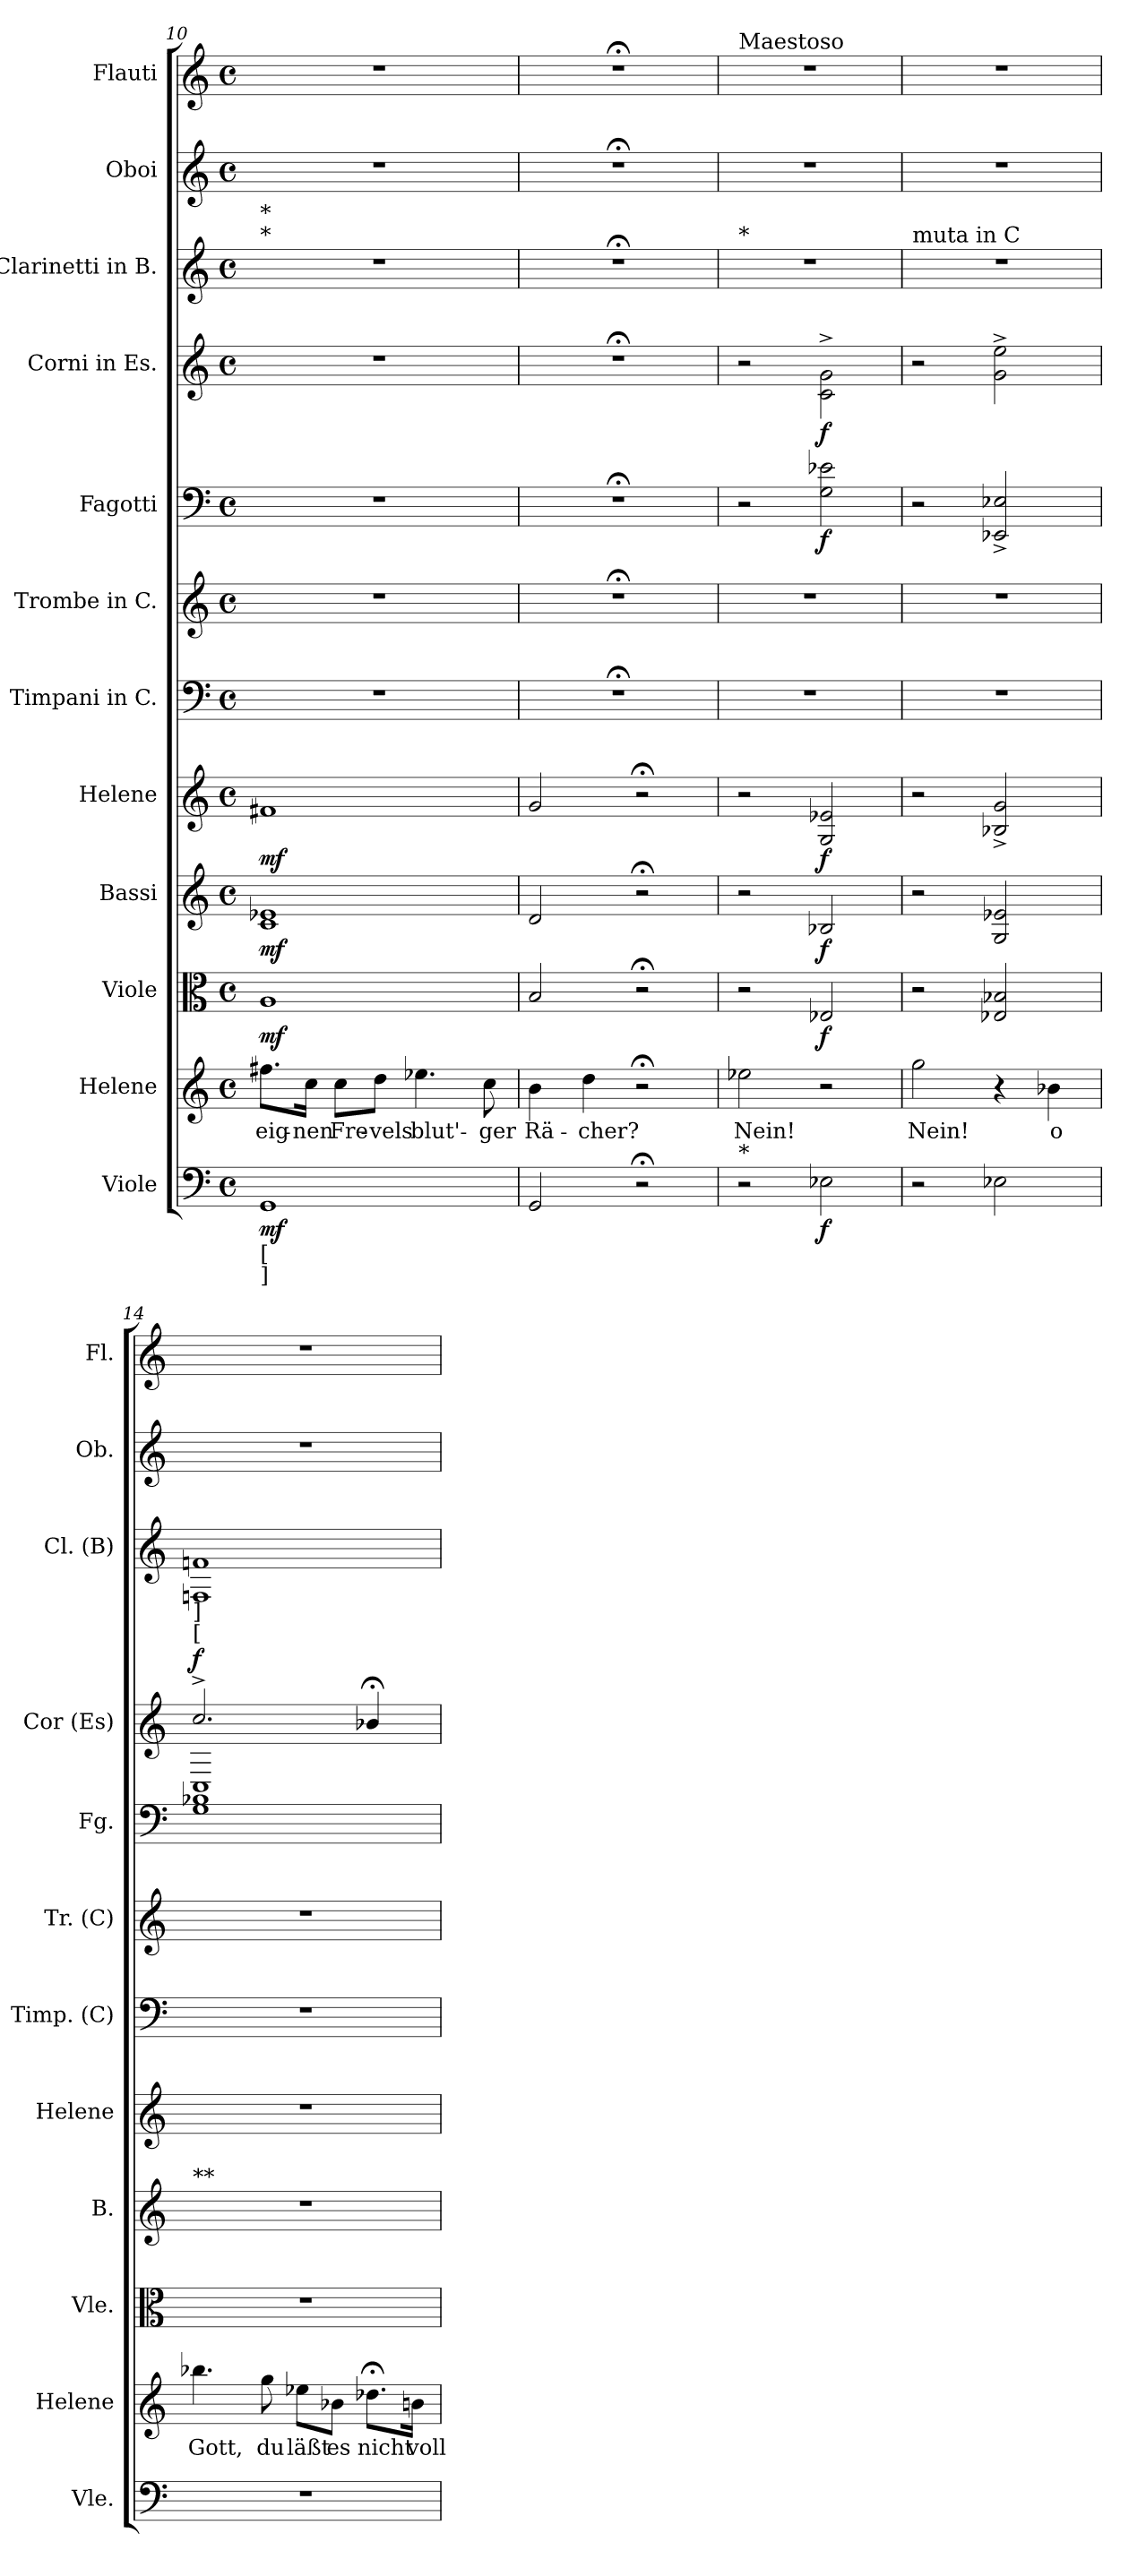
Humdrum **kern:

**kern	**dynam	**kern	**text	**kern	**dynam	**kern	**dynam	**kern	**dynam	**kern	**kern	**kern	**dynam	**kern	**dynam	**kern	**kern	**kern
*part12	*part12	*part11	*part11	*part10	*part10	*part9	*part9	*part8	*part8	*part7	*part6	*part5	*part5	*part4	*part4	*part3	*part2	*part1
*staff12	*staff12	*staff11	*staff11	*staff10	*staff10	*staff9	*staff9	*staff8	*staff8	*staff7	*staff6	*staff5	*staff5	*staff4	*staff4	*staff3	*staff2	*staff1
*I"Viole	*	*I"Helene	*	*I"Viole	*	*I"Bassi	*	*I"Helene	*	*I"Timpani in C.	*I"Trombe in C.	*I"Fagotti	*	*I"Corni in Es.	*	*I"Clarinetti in B.	*I"Oboi	*I"Flauti
*I'Vle.	*	*I'Helene	*	*I'Vle.	*	*I'B.	*	*I'Helene	*	*I'Timp. (C)	*I'Tr. (C)	*I'Fg.	*	*I'Cor (Es)	*	*I'Cl. (B)	*I'Ob.	*I'Fl.
*clefF4	*	*clefG2	*	*clefC3	*	*clefG2	*	*clefG2	*	*clefF4	*clefG2	*clefF4	*	*clefG2	*	*clefG2	*clefG2	*clefG2
*	*	*	*	*	*	*	*	*	*	*	*	*	*	*ITrd4c7	*	*ITrd1c2	*	*
*M4/4	*	*M4/4	*	*M4/4	*	*M4/4	*	*M4/4	*	*M4/4	*M4/4	*M4/4	*	*M4/4	*	*M4/4	*M4/4	*M4/4
*met(c)	*	*met(c)	*	*met(c)	*	*met(c)	*	*met(c)	*	*met(c)	*met(c)	*met(c)	*	*met(c)	*	*met(c)	*met(c)	*met(c)
=10	=10	=10	=10	=10	=10	=10	=10	=10	=10	=10	=10	=10	=10	=10	=10	=10	=10	=10
!	!	!	!	!	!	!	!	!	!	!	!	!	!	!	!	!LO:TX:a:t=*	!	!
!	!	!	!	!	!	!	!	!	!	!	!	!	!	!	!	!LO:TX:a:t=*	!	!
!LO:TX:b:t=[	!	!	!	!	!	!	!	!	!	!	!	!	!	!	!	!	!	!
!LO:TX:b:t=]	!	!	!	!	!	!	!	!	!	!	!	!	!	!	!	!	!	!
!	!LO:DY:b	!	!	!	!LO:DY:b	!	!LO:DY:b	!	!LO:DY:b	!	!	!	!	!	!	!	!	!
1GG	mf	8.ff#\L	eig-	1A	mf	1c 1e-	mf	1f#	mf	1r	1r	1r	.	1r	.	1r	1r	1r
.	.	16cc\Jk	nen	.	.	.	.	.	.	.	.	.	.	.	.	.	.	.
.	.	8cc\L	Fre-	.	.	.	.	.	.	.	.	.	.	.	.	.	.	.
.	.	8dd\J	vels	.	.	.	.	.	.	.	.	.	.	.	.	.	.	.
.	.	4.ee-\	blut'-	.	.	.	.	.	.	.	.	.	.	.	.	.	.	.
.	.	8cc\	ger	.	.	.	.	.	.	.	.	.	.	.	.	.	.	.
!!LO:PB:g=z
=11	=11	=11	=11	=11	=11	=11	=11	=11	=11	=11	=11	=11	=11	=11	=11	=11	=11	=11
2GG/	.	4b\	Rä-	2B/	.	2d/	.	2g/	.	1r;<	1r;<	1r;<	.	1r;<	.	1r;<	1r;<	1r;<
.	.	4dd\	cher?	.	.	.	.	.	.	.	.	.	.	.	.	.	.	.
2r;<	.	2r;<	.	2r;<	.	2r;<	.	2r;<	.	.	.	.	.	.	.	.	.	.
=12	=12	=12	=12	=12	=12	=12	=12	=12	=12	=12	=12	=12	=12	=12	=12	=12	=12	=12
!	!	!	!	!	!	!	!	!	!	!	!	!	!	!	!	!	!	!LO:TX:a:t=Maestoso
!	!	!	!	!	!	!	!	!	!	!	!	!	!	!	!	!LO:TX:a:t=*	!	!
!LO:TX:a:t=*	!	!	!	!	!	!	!	!	!	!	!	!	!	!	!	!	!	!
2r	.	2ee-\	Nein!	2r	.	2r	.	2r	.	1r	1r	2r	.	2r	.	1r	1r	1r
!	!LO:DY:b	!	!	!	!LO:DY:b	!	!LO:DY:b	!	!LO:DY:b	!	!	!	!LO:DY:b	!	!LO:DY:b	!	!	!
2E-\	f	2r	.	2E-/	f	2B-/	f	2G/ 2e-/	f	.	.	2G\ 2e-\	f	2F^>\ 2c^>\	f	.	.	.
=13	=13	=13	=13	=13	=13	=13	=13	=13	=13	=13	=13	=13	=13	=13	=13	=13	=13	=13
!	!	!	!	!	!	!	!	!	!	!	!	!	!	!	!	!LO:TX:a:t=muta in C	!	!
2r	.	2gg\	Nein!	2r	.	2r	.	2r	.	1r	1r	2r	.	2r	.	1r	1r	1r
2E-\	.	4r	.	2E-/ 2B-/	.	2G/ 2e-/	.	2B-^</ 2g^</	.	.	.	2EE-^</ 2E-^</	.	2c^>\ 2a^>\	.	.	.	.
.	.	4b-\	o	.	.	.	.	.	.	.	.	.	.	.	.	.	.	.
=14	=14	=14	=14	=14	=14	=14	=14	=14	=14	=14	=14	=14	=14	=14	=14	=14	=14	=14
*	*	*	*	*	*	*	*	*	*	*	*	*	*	*^	*	*	*	*
!	!	!	!	!	!	!	!	!	!	!	!	!	!	!LO:TX:a:t=[	!	!	!	!	!
!	!	!	!	!	!	!	!	!	!	!	!	!	!	!LO:TX:a:t=]	!	!	!	!	!
!	!	!	!	!	!	!LO:TX:a:t=**	!	!	!	!	!	!	!	!	!	!	!	!	!
!	!	!	!	!	!	!	!	!	!	!	!	!	!	!	!	!LO:DY:a	!	!	!
1r	.	4.bb-\	Gott,	1r	.	1r	.	1r	.	1r	1r	1G 1B-	.	2.f^>/	1FF	f	1E-X 1e-X	1r	1r
.	.	8gg\	du	.	.	.	.	.	.	.	.	.	.	.	.	.	.	.	.
.	.	8ee-\L	läßt	.	.	.	.	.	.	.	.	.	.	.	.	.	.	.	.
.	.	8b-\J	es	.	.	.	.	.	.	.	.	.	.	.	.	.	.	.	.
.	.	8.dd-;<\L	nicht	.	.	.	.	.	.	.	.	.	.	4e-;</	.	.	.	.	.
.	.	16bn\Jk	voll-	.	.	.	.	.	.	.	.	.	.	.	.	.	.	.	.
*	*	*	*	*	*	*	*	*	*	*	*	*	*	*v	*v	*	*	*	*
=	=	=	=	=	=	=	=	=	=	=	=	=	=	=	=	=	=	=
*-	*-	*-	*-	*-	*-	*-	*-	*-	*-	*-	*-	*-	*-	*-	*-	*-	*-	*-
